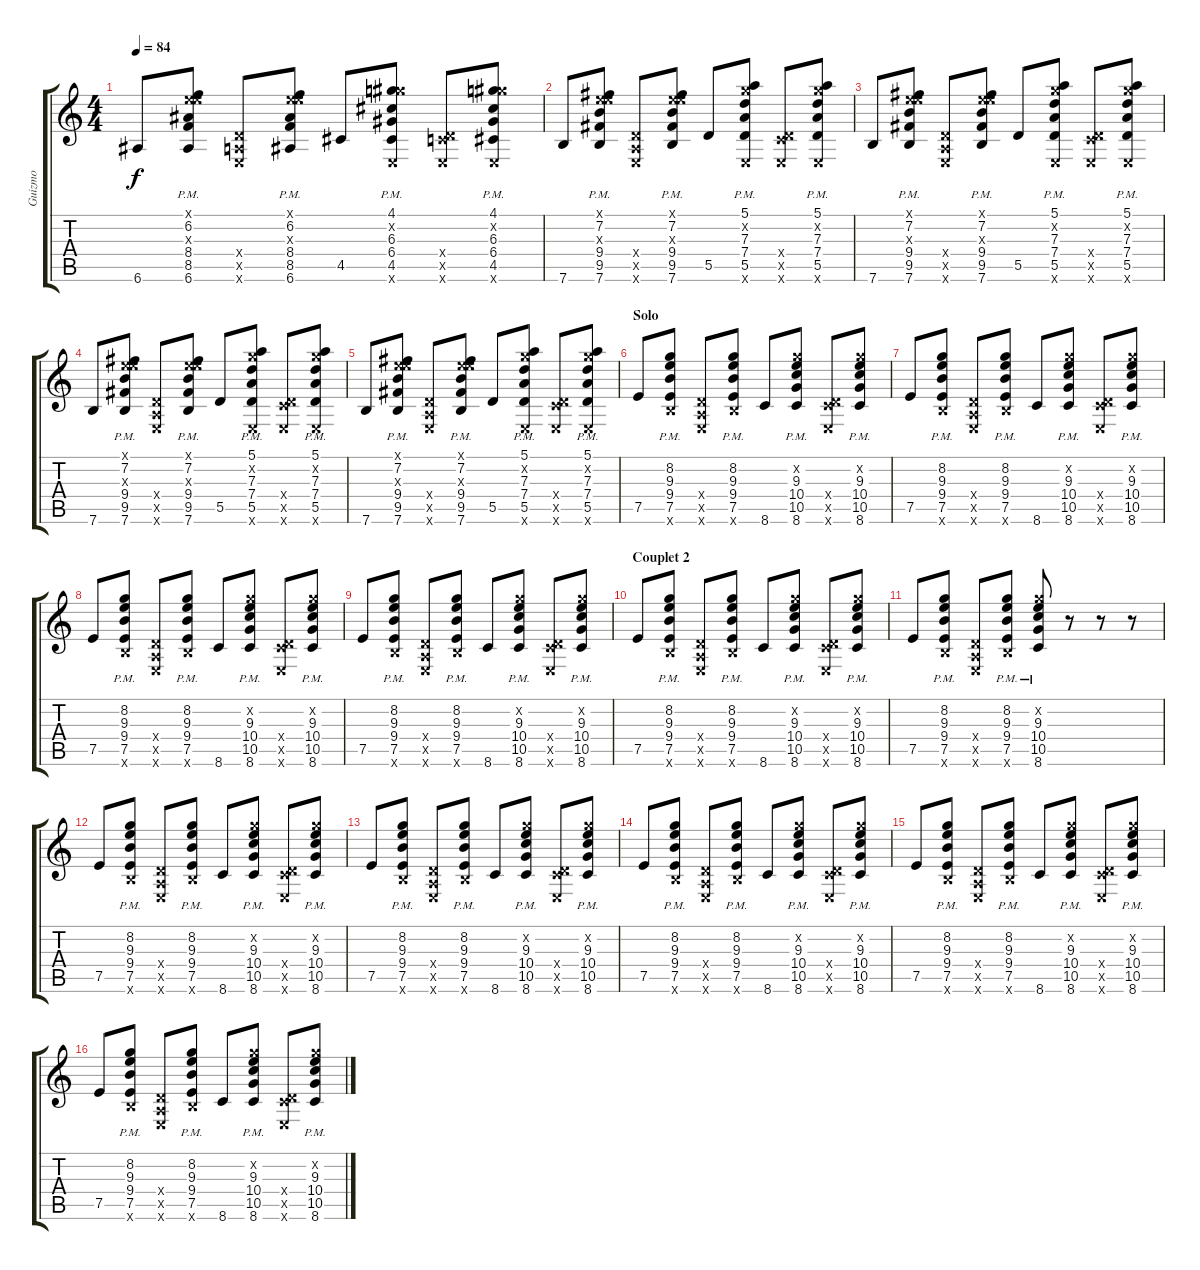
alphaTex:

\track ("Guizmo" "Guizmo") {instrument acousticguitarsteel}
\staff {score tabs}
\tuning (E4 B3 G3 D3 A2 E2) {hide}
\ts (4 4)
\tempo 84
\clef g2
\ks c
6.6.8{dy f} (0.1{x} 6.2{pm} 9.3{x} 8.4{pm} 8.5{pm} 6.6{pm}).8 (0.4{x} 0.5{x} 0.6{x}).8 (0.1{x} 6.2{pm} 9.3{x} 8.4{pm} 8.5{pm} 6.6{pm}).8 4.5.8 (4.1{pm} 8.2{x} 6.3{pm} 6.4{pm} 4.5{pm} 0.6{x}).8 (0.4{x} 3.5{x} 0.6{x}).8 (4.1{pm} 8.2{x} 6.3{pm} 6.4{pm} 4.5{pm} 0.6{x}).8 |
7.6.8 (0.1{x} 7.2{pm} 9.3{x} 9.4{pm} 9.5{pm} 7.6{pm}).8 (0.4{x} 0.5{x} 0.6{x}).8 (0.1{x} 7.2{pm} 9.3{x} 9.4{pm} 9.5{pm} 7.6{pm}).8 5.5.8 (5.1{pm} 8.2{x} 7.3{pm} 7.4{pm} 5.5{pm} 0.6{x}).8 (0.4{x} 3.5{x} 0.6{x}).8 (5.1{pm} 8.2{x} 7.3{pm} 7.4{pm} 5.5{pm} 0.6{x}).8 |
7.6.8 (0.1{x} 7.2{pm} 9.3{x} 9.4{pm} 9.5{pm} 7.6{pm}).8 (0.4{x} 0.5{x} 0.6{x}).8 (0.1{x} 7.2{pm} 9.3{x} 9.4{pm} 9.5{pm} 7.6{pm}).8 5.5.8 (5.1{pm} 8.2{x} 7.3{pm} 7.4{pm} 5.5{pm} 0.6{x}).8 (0.4{x} 3.5{x} 0.6{x}).8 (5.1{pm} 8.2{x} 7.3{pm} 7.4{pm} 5.5{pm} 0.6{x}).8 |
7.6.8 (0.1{x} 7.2{pm} 9.3{x} 9.4{pm} 9.5{pm} 7.6{pm}).8 (0.4{x} 0.5{x} 0.6{x}).8 (0.1{x} 7.2{pm} 9.3{x} 9.4{pm} 9.5{pm} 7.6{pm}).8 5.5.8 (5.1{pm} 8.2{x} 7.3{pm} 7.4{pm} 5.5{pm} 0.6{x}).8 (0.4{x} 3.5{x} 0.6{x}).8 (5.1{pm} 8.2{x} 7.3{pm} 7.4{pm} 5.5{pm} 0.6{x}).8 |
7.6.8 (0.1{x} 7.2{pm} 9.3{x} 9.4{pm} 9.5{pm} 7.6{pm}).8 (0.4{x} 0.5{x} 0.6{x}).8 (0.1{x} 7.2{pm} 9.3{x} 9.4{pm} 9.5{pm} 7.6{pm}).8 5.5.8 (5.1{pm} 8.2{x} 7.3{pm} 7.4{pm} 5.5{pm} 0.6{x}).8 (0.4{x} 3.5{x} 0.6{x}).8 (5.1{pm} 8.2{x} 7.3{pm} 7.4{pm} 5.5{pm} 0.6{x}).8 |
\section ("" "Solo")
7.5.8 (8.2{pm} 9.3 9.4{pm} 7.5{pm} 7.6{x}).8 (0.4{x} 0.5{x} 0.6{x}).8 (8.2{pm} 9.3 9.4{pm} 7.5{pm} 7.6{x}).8 8.6.8 (8.2{x} 9.3{pm} 10.4{pm} 10.5{pm} 8.6).8 (0.4{x} 3.5{x} 0.6{x}).8 (8.2{x} 9.3{pm} 10.4{pm} 10.5{pm} 8.6).8 |
7.5.8 (8.2{pm} 9.3 9.4{pm} 7.5{pm} 7.6{x}).8 (0.4{x} 0.5{x} 0.6{x}).8 (8.2{pm} 9.3 9.4{pm} 7.5{pm} 7.6{x}).8 8.6.8 (8.2{x} 9.3{pm} 10.4{pm} 10.5{pm} 8.6).8 (0.4{x} 3.5{x} 0.6{x}).8 (8.2{x} 9.3{pm} 10.4{pm} 10.5{pm} 8.6).8 |
7.5.8 (8.2{pm} 9.3 9.4{pm} 7.5{pm} 7.6{x}).8 (0.4{x} 0.5{x} 0.6{x}).8 (8.2{pm} 9.3 9.4{pm} 7.5{pm} 7.6{x}).8 8.6.8 (8.2{x} 9.3{pm} 10.4{pm} 10.5{pm} 8.6).8 (0.4{x} 3.5{x} 0.6{x}).8 (8.2{x} 9.3{pm} 10.4{pm} 10.5{pm} 8.6).8 |
7.5.8 (8.2{pm} 9.3 9.4{pm} 7.5{pm} 7.6{x}).8 (0.4{x} 0.5{x} 0.6{x}).8 (8.2{pm} 9.3 9.4{pm} 7.5{pm} 7.6{x}).8 8.6.8 (8.2{x} 9.3{pm} 10.4{pm} 10.5{pm} 8.6).8 (0.4{x} 3.5{x} 0.6{x}).8 (8.2{x} 9.3{pm} 10.4{pm} 10.5{pm} 8.6).8 |
\section ("" "Couplet 2")
7.5.8 (8.2{pm} 9.3 9.4{pm} 7.5{pm} 7.6{x}).8 (0.4{x} 0.5{x} 0.6{x}).8 (8.2{pm} 9.3 9.4{pm} 7.5{pm} 7.6{x}).8 8.6.8 (8.2{x} 9.3{pm} 10.4{pm} 10.5{pm} 8.6).8 (0.4{x} 3.5{x} 0.6{x}).8 (8.2{x} 9.3{pm} 10.4{pm} 10.5{pm} 8.6).8 |
7.5.8 (8.2{pm} 9.3 9.4{pm} 7.5{pm} 7.6{x}).8 (0.4{x} 0.5{x} 0.6{x}).8 (8.2{pm} 9.3 9.4{pm} 7.5{pm} 7.6{x}).8 (8.2{x} 9.3{pm} 10.4{pm} 10.5{pm} 8.6{pm}).8 r.8 r.8 r.8 |
7.5.8 (8.2{pm} 9.3 9.4{pm} 7.5{pm} 7.6{x}).8 (0.4{x} 0.5{x} 0.6{x}).8 (8.2{pm} 9.3 9.4{pm} 7.5{pm} 7.6{x}).8 8.6.8 (8.2{x} 9.3{pm} 10.4{pm} 10.5{pm} 8.6).8 (0.4{x} 3.5{x} 0.6{x}).8 (8.2{x} 9.3{pm} 10.4{pm} 10.5{pm} 8.6).8 |
7.5.8 (8.2{pm} 9.3 9.4{pm} 7.5{pm} 7.6{x}).8 (0.4{x} 0.5{x} 0.6{x}).8 (8.2{pm} 9.3 9.4{pm} 7.5{pm} 7.6{x}).8 8.6.8 (8.2{x} 9.3{pm} 10.4{pm} 10.5{pm} 8.6).8 (0.4{x} 3.5{x} 0.6{x}).8 (8.2{x} 9.3{pm} 10.4{pm} 10.5{pm} 8.6).8 |
7.5.8 (8.2{pm} 9.3 9.4{pm} 7.5{pm} 7.6{x}).8 (0.4{x} 0.5{x} 0.6{x}).8 (8.2{pm} 9.3 9.4{pm} 7.5{pm} 7.6{x}).8 8.6.8 (8.2{x} 9.3{pm} 10.4{pm} 10.5{pm} 8.6).8 (0.4{x} 3.5{x} 0.6{x}).8 (8.2{x} 9.3{pm} 10.4{pm} 10.5{pm} 8.6).8 |
7.5.8 (8.2{pm} 9.3 9.4{pm} 7.5{pm} 7.6{x}).8 (0.4{x} 0.5{x} 0.6{x}).8 (8.2{pm} 9.3 9.4{pm} 7.5{pm} 7.6{x}).8 8.6.8 (8.2{x} 9.3{pm} 10.4{pm} 10.5{pm} 8.6).8 (0.4{x} 3.5{x} 0.6{x}).8 (8.2{x} 9.3{pm} 10.4{pm} 10.5{pm} 8.6).8 |
7.5.8 (8.2{pm} 9.3 9.4{pm} 7.5{pm} 7.6{x}).8 (0.4{x} 0.5{x} 0.6{x}).8 (8.2{pm} 9.3 9.4{pm} 7.5{pm} 7.6{x}).8 8.6.8 (8.2{x} 9.3{pm} 10.4{pm} 10.5{pm} 8.6).8 (0.4{x} 3.5{x} 0.6{x}).8 (8.2{x} 9.3{pm} 10.4{pm} 10.5{pm} 8.6).8
